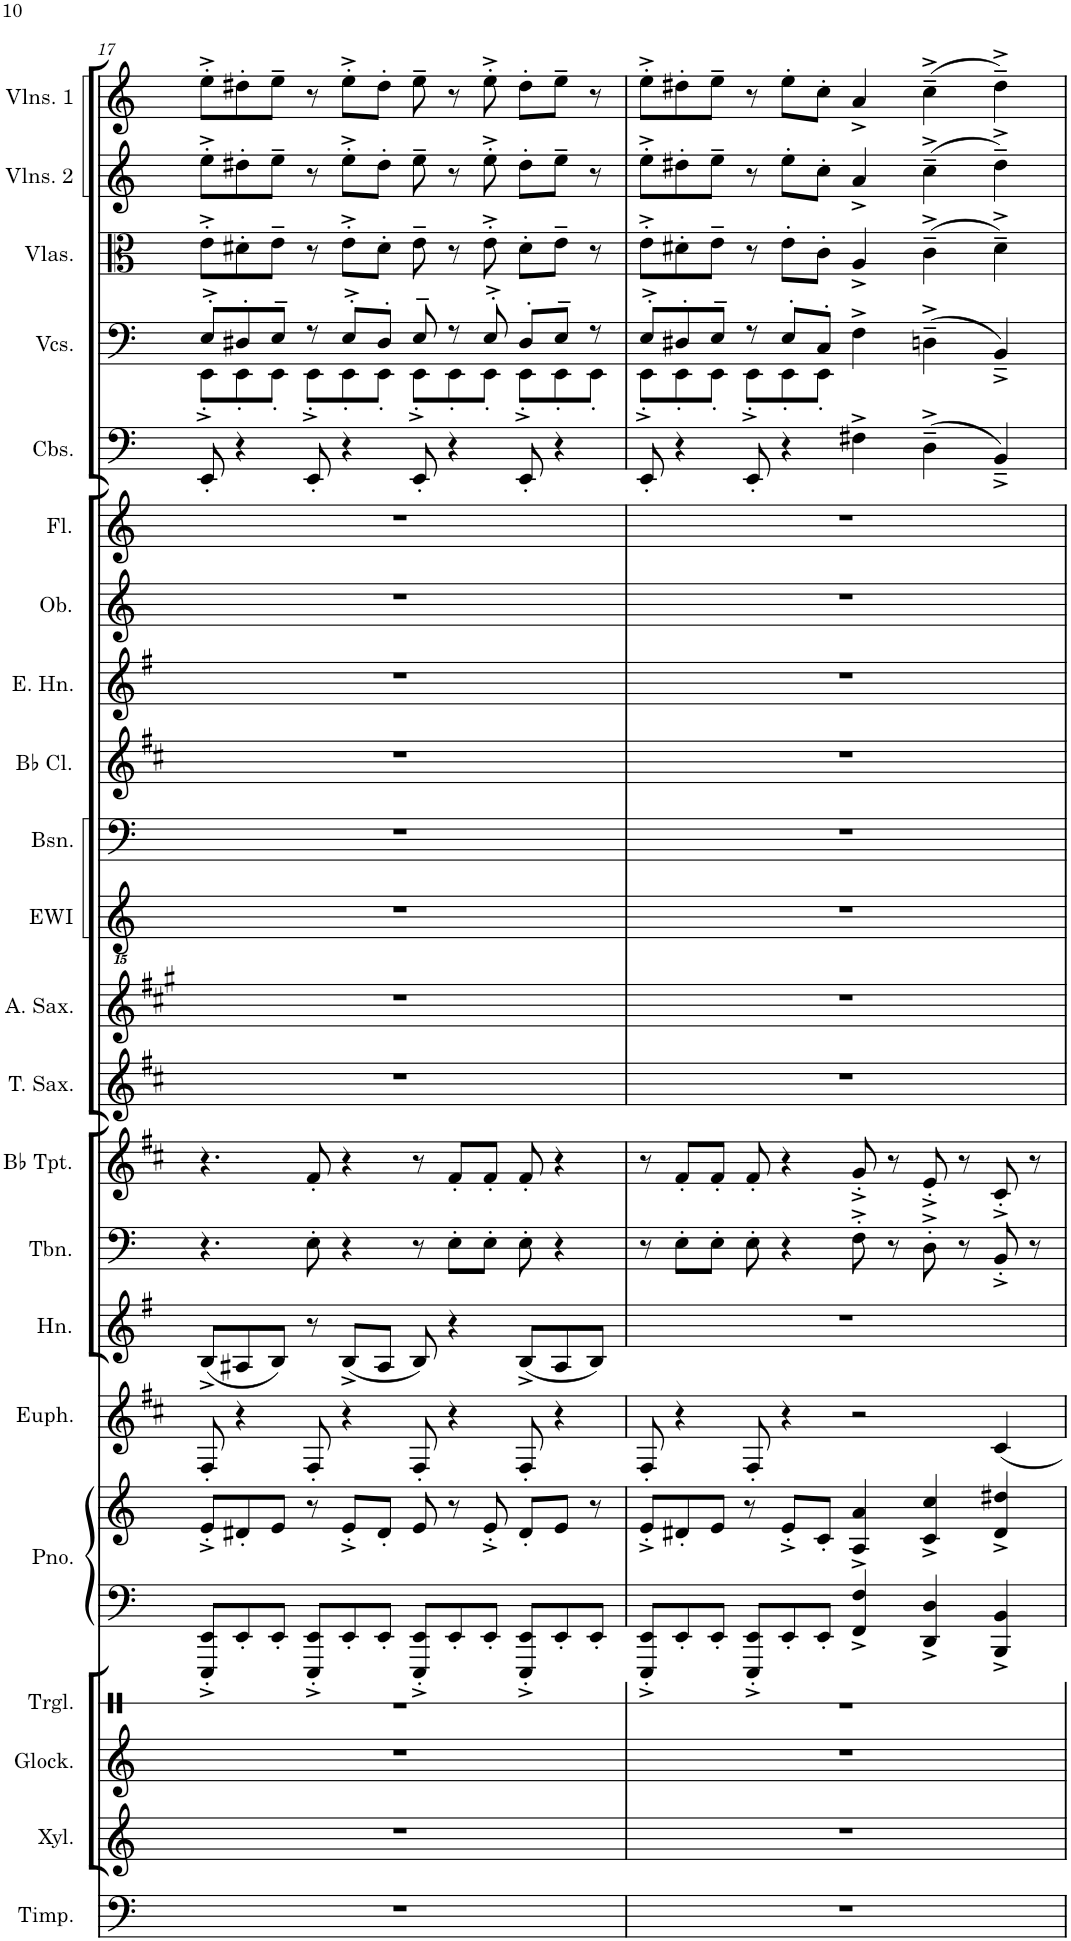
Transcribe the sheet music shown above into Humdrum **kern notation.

**kern	**kern	**kern	**kern	**kern	**kern	**kern	**kern	**kern	**kern	**kern	**kern	**kern	**kern	**kern	**kern	**kern	**kern	**kern	**kern	**kern	**kern	**kern
*part22	*part21	*part20	*part19	*part18	*part18	*part17	*part16	*part15	*part14	*part13	*part12	*part11	*part10	*part9	*part8	*part7	*part6	*part5	*part4	*part3	*part2	*part1
*staff23	*staff22	*staff21	*staff20	*staff19	*staff18	*staff17	*staff16	*staff15	*staff14	*staff13	*staff12	*staff11	*staff10	*staff9	*staff8	*staff7	*staff6	*staff5	*staff4	*staff3	*staff2	*staff1
*I"Timpani	*I"Xylophone	*I"Glockenspiel	*I"Triangle	*I"Piano	*	*I"Euphonium	*I"Horn	*I"Trombone	*I"Bb Trumpet	*I"Tenor Saxophone	*I"Alto Saxophone	*I"EWI	*I"Bassoon	*I"Bb Clarinet	*I"English Horn	*I"Oboe	*I"Flute	*I"Contrabasses	*I"Violoncellos	*I"Violas	*I"Violins 2	*I"Violins 1
*I'Timp.	*I'Xyl.	*I'Glock.	*I'Trgl.	*I'Pno.	*	*I'Euph.	*I'Hn.	*I'Tbn.	*I'Bb Tpt.	*I'T. Sax.	*I'A. Sax.	*I'EWI	*I'Bsn.	*I'Bb Cl.	*I'E. Hn.	*I'Ob.	*I'Fl.	*I'Cbs.	*I'Vcs.	*I'Vlas.	*I'Vlns. 2	*I'Vlns. 1
!!LO:PB:g=z
*clefF4	*clefG2	*clefG2	*clefX	*clefF4	*clefG2	*clefG2	*clefG2	*clefF4	*clefG2	*clefG2	*clefG2	*clefGvv2	*clefF4	*clefG2	*clefG2	*clefG2	*clefG2	*clefF4	*clefF4	*clefC3	*clefG2	*clefG2
*	*Trd-7c-12	*Trd-14c-24	*	*	*	*Trd8c14	*Trd4c7	*	*Trd1c2	*Trd8c14	*Trd5c9	*	*	*Trd1c2	*Trd4c7	*	*	*Trd7c12	*	*	*	*
*k[]	*k[]	*k[]	*k[]	*k[]	*k[]	*k[f#c#]	*k[f#]	*k[]	*k[f#c#]	*k[f#c#]	*k[f#c#g#]	*k[]	*k[]	*k[f#c#]	*k[f#]	*k[]	*k[]	*k[]	*k[]	*k[]	*k[]	*k[]
*M12/8	*M12/8	*M12/8	*M12/8	*M12/8	*M12/8	*M12/8	*M12/8	*M12/8	*M12/8	*M12/8	*M12/8	*M12/8	*M12/8	*M12/8	*M12/8	*M12/8	*M12/8	*M12/8	*M12/8	*M12/8	*M12/8	*M12/8
=17	=17	=17	=17	=17	=17	=17	=17	=17	=17	=17	=17	=17	=17	=17	=17	=17	=17	=17	=17	=17	=17	=17
*	*	*	*	*	*	*	*	*	*	*	*	*	*	*	*	*	*	*	*^	*	*	*
1.r	1.r	1.r	1.r	8EEE/'^ 8EE/'^L	8e'^/L	8F#'/	(8B^/L	4.r	4.r	1.r	1.r	1.r	1.r	1.r	1.r	1.r	1.r	8EE'/	8E'^/L	8EE'^\L	8e'^\L	8ee'^\L	8ee'^\L
.	.	.	.	8EE'/	8d#X'/	4r	8A#X/	.	.	.	.	.	.	.	.	.	.	4r	8D#X'/	8EE'\	8d#X'\	8dd#X'\	8dd#X'\
.	.	.	.	8EE'/J	8e/J	.	8B/J)	.	.	.	.	.	.	.	.	.	.	.	8E~/J	8EE'\J	8e~\J	8ee~\J	8ee~\J
.	.	.	.	8EEE/'^ 8EE/'^L	8r	8F#'/	8r	8E'\	8f#'/	.	.	.	.	.	.	.	.	8EE'/	8r	8EE'^\L	8r	8r	8r
.	.	.	.	8EE'/	8e'^/L	4r	(8B^/L	4r	4r	.	.	.	.	.	.	.	.	4r	8E'^/L	8EE'\	8e'^\L	8ee'^\L	8ee'^\L
.	.	.	.	8EE'/J	8d#'/J	.	8A#/J	.	.	.	.	.	.	.	.	.	.	.	8D#'/J	8EE'\J	8d#'\J	8dd#'\J	8dd#'\J
.	.	.	.	8EEE/'^ 8EE/'^L	8e/	8F#'/	8B/)	8r	8r	.	.	.	.	.	.	.	.	8EE'/	8E~/	8EE'^\L	8e~\	8ee~\	8ee~\
.	.	.	.	8EE'/	8r	4r	4r	8E'\L	8f#'/L	.	.	.	.	.	.	.	.	4r	8r	8EE'\	8r	8r	8r
.	.	.	.	8EE'/J	8e'^/	.	.	8E'\J	8f#'/J	.	.	.	.	.	.	.	.	.	8E'^/	8EE'\J	8e'^\	8ee'^\	8ee'^\
.	.	.	.	8EEE/'^ 8EE/'^L	8d#'/L	8F#'/	(8B^/L	8E'\	8f#'/	.	.	.	.	.	.	.	.	8EE'/	8D#'/L	8EE'^\L	8d#'\L	8dd#'\L	8dd#'\L
.	.	.	.	8EE'/	8e/J	4r	8A#/	4r	4r	.	.	.	.	.	.	.	.	4r	8E~/J	8EE'\	8e~\J	8ee~\J	8ee~\J
.	.	.	.	8EE'/J	8r	.	8B/J)	.	.	.	.	.	.	.	.	.	.	.	8r	8EE'\J	8r	8r	8r
=18	=18	=18	=18	=18	=18	=18	=18	=18	=18	=18	=18	=18	=18	=18	=18	=18	=18	=18	=18	=18	=18	=18	=18
1.r	1.r	1.r	1.r	8EEE/'^ 8EE/'^L	8e'^/L	8F#'/	1.r	8r	8r	1.r	1.r	1.r	1.r	1.r	1.r	1.r	1.r	8EE'/	8E'^/L	8EE'^\L	8e'^\L	8ee'^\L	8ee'^\L
.	.	.	.	8EE'/	8d#X'/	4r	.	8E'\L	8f#'/L	.	.	.	.	.	.	.	.	4r	8D#X'/	8EE'\	8d#X'\	8dd#X'\	8dd#X'\
.	.	.	.	8EE'/J	8e/J	.	.	8E'\J	8f#'/J	.	.	.	.	.	.	.	.	.	8E~/J	8EE'\J	8e~\J	8ee~\J	8ee~\J
.	.	.	.	8EEE/'^ 8EE/'^L	8r	8F#'/	.	8E'\	8f#'/	.	.	.	.	.	.	.	.	8EE'/	8r	8EE'^\L	8r	8r	8r
.	.	.	.	8EE'/	8e'^/L	4r	.	4r	4r	.	.	.	.	.	.	.	.	4r	8E'/L	8EE'\	8e'\L	8ee'\L	8ee'\L
.	.	.	.	8EE'/J	8c'/J	.	.	.	.	.	.	.	.	.	.	.	.	.	8C'/J	8EE'\J	8c'\J	8cc'\J	8cc'\J
.	.	.	.	4FF/^ 4F/^	4A/^ 4a/^	2r	.	8F'^\	8g'^/	.	.	.	.	.	.	.	.	4F#X^\	4F^\	2.ryy	4A^/	4a^/	4a^/
.	.	.	.	.	.	.	.	8r	8r	.	.	.	.	.	.	.	.	.	.	.	.	.	.
.	.	.	.	4DD/^ 4D/^	4c/^ 4cc/^	.	.	8D'^\	8e'^/	.	.	.	.	.	.	.	.	(4D~^\	(4Dn~^\	.	(4c~^\	(4cc~^\	(4cc~^\
.	.	.	.	.	.	.	.	8r	8r	.	.	.	.	.	.	.	.	.	.	.	.	.	.
.	.	.	.	4BBB/^ 4BB/^	4d#/^ 4dd#X/^	4c#/	.	8BB'^/	8c#'^/	.	.	.	.	.	.	.	.	4BB~^/)	4BB~^/)	.	4d#~^\)	4dd#~^\)	4dd#~^\)
.	.	.	.	.	.	.	.	8r	8r	.	.	.	.	.	.	.	.	.	.	.	.	.	.
*	*	*	*	*	*	*	*	*	*	*	*	*	*	*	*	*	*	*	*v	*v	*	*	*
=	=	=	=	=	=	=	=	=	=	=	=	=	=	=	=	=	=	=	=	=	=	=
*-	*-	*-	*-	*-	*-	*-	*-	*-	*-	*-	*-	*-	*-	*-	*-	*-	*-	*-	*-	*-	*-	*-
